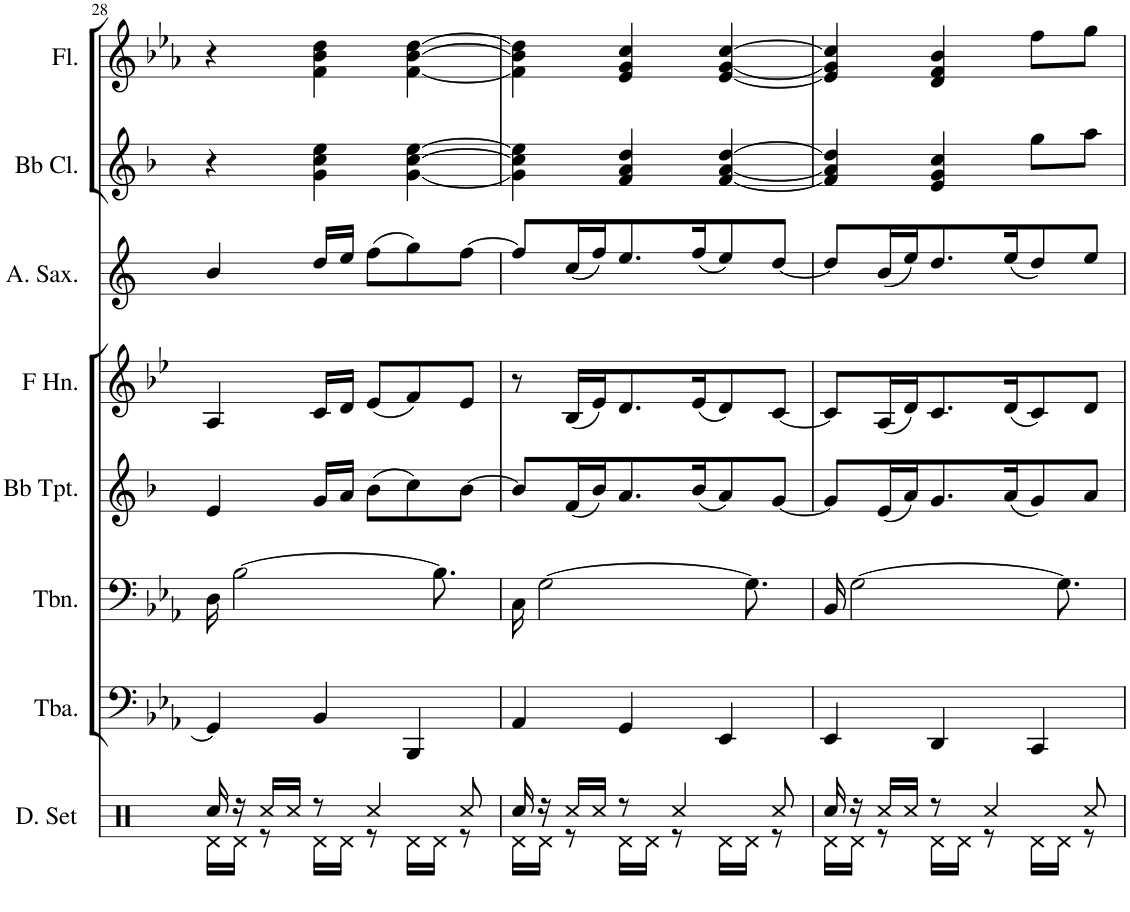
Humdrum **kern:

**kern	**kern	**kern	**kern	**kern	**kern	**kern	**kern
*part8	*part7	*part6	*part5	*part4	*part3	*part2	*part1
*staff8	*staff7	*staff6	*staff5	*staff4	*staff3	*staff2	*staff1
*I"Drumset	*I"Tuba	*I"Trombone	*I"Bb Trumpet	*I"Horn in F	*I"Alto Saxophone	*I"Bb Clarinet	*I"Flute
*I'D. Set	*I'Tba.	*I'Tbn.	*I'Bb Tpt.	*	*I'A. Sax.	*I'Bb Cl.	*I'Fl.
!!LO:PB:g=z
*clefX	*clefF4	*clefF4	*clefG2	*clefG2	*clefG2	*clefG2	*clefG2
*	*	*	*Trd1c2	*Trd4c7	*Trd5c9	*Trd1c2	*
*k[]	*k[b-e-a-]	*k[b-e-a-]	*k[b-]	*k[b-e-]	*k[]	*k[b-]	*k[b-e-a-]
*M6/8	*M6/8	*M6/8	*M6/8	*M6/8	*M6/8	*M6/8	*M6/8
=28	=28	=28	=28	=28	=28	=28	=28
*^	*	*	*	*	*	*	*
16Rcc/	16Rd\LL	4GG/]	16D\	4e/	4A/	4b/	4r	4r
16r	16Rd\JJ	.	[2B-\	.	.	.	.	.
16Rcc/LL	8r	.	.	.	.	.	.	.
16Rcc/JJ	.	.	.	.	.	.	.	.
8r	16Rd\LL	4BB-/	.	16g/LL	16c/LL	16dd/LL	4g\ 4cc\ 4ee\	4f\ 4b-\ 4dd\
.	16Rd\JJ	.	.	16a/JJ	16d/JJ	16ee/JJ	.	.
4Rcc/	8r	.	.	(>8b-\L	(<8e-/L	(>8ff\L	.	.
.	16Rd\LL	4BBB-/	.	8cc\)	8f/)	8gg\)	[4g\ [4cc\ [4ee\	[4f\ [4b-\ [4dd\
.	16Rd\JJ	.	8.B-\]	.	.	.	.	.
8Rcc/	8r	.	.	[8b-\J	8e-/J	[8ff\J	.	.
=29	=29	=29	=29	=29	=29	=29	=29	=29
16Rcc/	16Rd\LL	4AA-/	16C\	8b-/L]	8r	8ff/L]	4g\] 4cc\] 4ee\]	4f\] 4b-\] 4dd\]
16r	16Rd\JJ	.	[2G\	.	.	.	.	.
16Rcc/LL	8r	.	.	(<16f/L	(<16B-/LL	(<16cc/L	.	.
16Rcc/JJ	.	.	.	16b-/J)	16e-/J)	16ff/J)	.	.
8r	16Rd\LL	4GG/	.	8.a/	8.d/	8.ee/	4f/ 4a/ 4dd/	4e-/ 4g/ 4cc/
.	16Rd\JJ	.	.	.	.	.	.	.
4Rcc/	8r	.	.	.	.	.	.	.
.	.	.	.	(<16b-/K	(<16e-/K	(<16ff/K	.	.
.	16Rd\LL	4EE-/	.	8a/)	8d/)	8ee/)	[4f/ [4a/ [4dd/	[4e-/ [4g/ [4cc/
.	16Rd\JJ	.	8.G\]	.	.	.	.	.
8Rcc/	8r	.	.	[8g/J	[8c/J	[8dd/J	.	.
=30	=30	=30	=30	=30	=30	=30	=30	=30
16Rcc/	16Rd\LL	4EE-/	16BB-/	8g/L]	8c/L]	8dd/L]	4f/] 4a/] 4dd/]	4e-/] 4g/] 4cc/]
16r	16Rd\JJ	.	[2G\	.	.	.	.	.
16Rcc/LL	8r	.	.	(<16e/L	(<16A/L	(<16b/L	.	.
16Rcc/JJ	.	.	.	16a/J)	16d/J)	16ee/J)	.	.
8r	16Rd\LL	4DD/	.	8.g/	8.c/	8.dd/	4e/ 4g/ 4cc/	4d/ 4f/ 4b-/
.	16Rd\JJ	.	.	.	.	.	.	.
4Rcc/	8r	.	.	.	.	.	.	.
.	.	.	.	(<16a/K	(<16d/K	(<16ee/K	.	.
.	16Rd\LL	4CC/	.	8g/)	8c/)	8dd/)	8gg\L	8ff\L
.	16Rd\JJ	.	8.G\]	.	.	.	.	.
8Rcc/	8r	.	.	8a/J	8d/J	8ee/J	8aa\J	8gg\J
*v	*v	*	*	*	*	*	*	*
=	=	=	=	=	=	=	=
*-	*-	*-	*-	*-	*-	*-	*-
